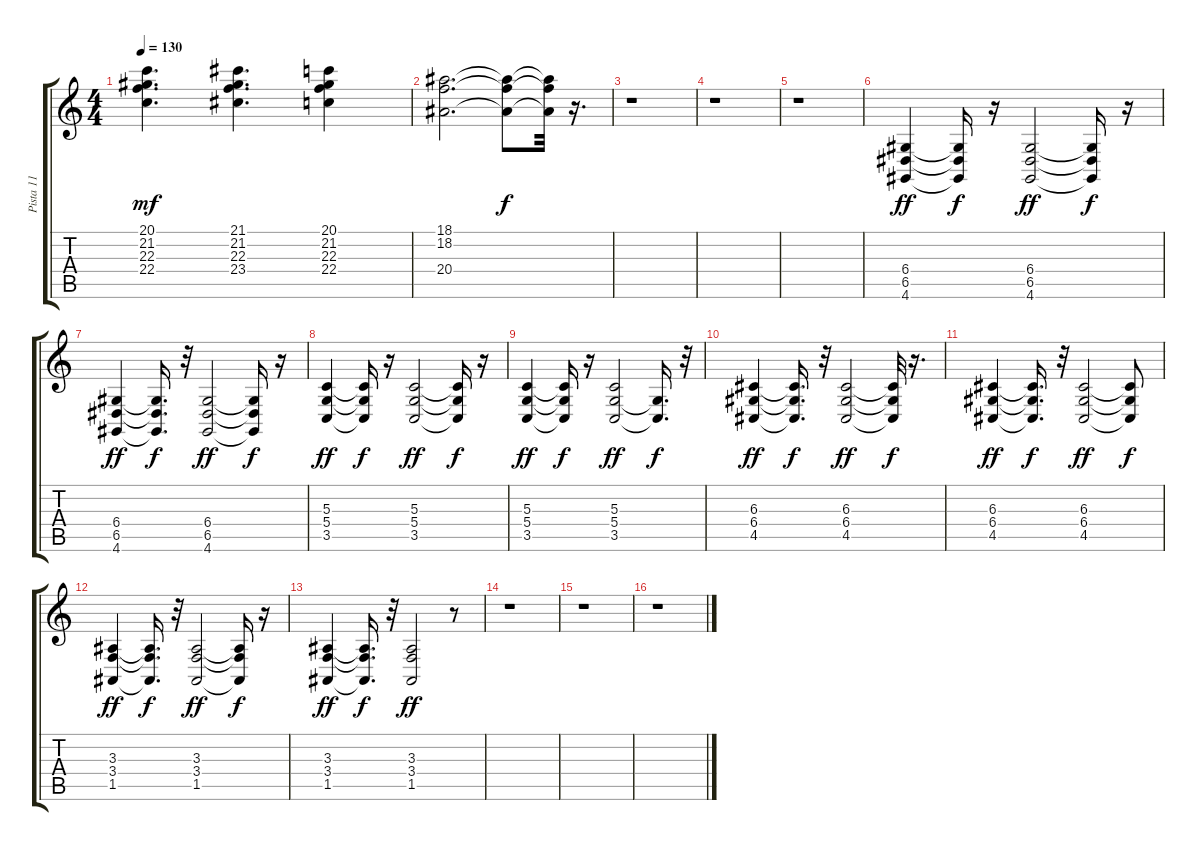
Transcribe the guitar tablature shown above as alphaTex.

\track ("Pista 11" "Pista 11") {instrument acousticgrandpiano}
\staff {score tabs}
\tuning (E4 B3 G3 D3 A2 E2) {hide}
\ts (4 4)
\tempo 130
\clef g2
\ks c
(20.1 21.2 22.3 22.4).4{d dy mf} (21.1 21.2 22.3 23.4).4{d} (20.1 21.2 22.3 22.4).4 |
(18.1 18.2 20.4).2{d} (18.1{t} 18.2{t} 20.4{t}).8{dy f} (18.1{t} 18.2{t} 20.4{t}).32 r.16{d} |
r.1 |
r.1 |
r.1 |
(6.4 6.5 4.6).4{dy ff} (6.4{t} 6.5{t} 4.6{t}).16{dy f} r.16 (6.4 6.5 4.6).2{dy ff} (6.4{t} 6.5{t} 4.6{t}).16{dy f} r.16 |
(6.4 6.5 4.6).4{dy ff} (6.4{t} 6.5{t} 4.6{t}).16{d dy f} r.32 (6.4 6.5 4.6).2{dy ff} (6.4{t} 6.5{t} 4.6{t}).16{dy f} r.16 |
(5.3 5.4 3.5).4{dy ff} (5.3{t} 5.4{t} 3.5{t}).16{dy f} r.16 (5.3 5.4 3.5).2{dy ff} (5.3{t} 5.4{t} 3.5{t}).16{dy f} r.16 |
(5.3 5.4 3.5).4{dy ff} (5.3{t} 5.4{t} 3.5{t}).16{dy f} r.16 (5.3 5.4 3.5).2{dy ff} (5.4{t} 3.5{t}).16{d dy f} r.32 |
(6.3 6.4 4.5).4{dy ff} (6.3{t} 6.4{t} 4.5{t}).16{d dy f} r.32 (6.3 6.4 4.5).2{dy ff} (6.3{t} 6.4{t} 4.5{t}).32{dy f} r.16{d} |
(6.3 6.4 4.5).4{dy ff} (6.3{t} 6.4{t} 4.5{t}).16{d dy f} r.32 (6.3 6.4 4.5).2{dy ff} (6.3{t} 6.4{t} 4.5{t}).8{dy f} |
(3.3 3.4 1.5).4{dy ff} (3.3{t} 3.4{t} 1.5{t}).16{d dy f} r.32 (3.3 3.4 1.5).2{dy ff} (3.3{t} 3.4{t} 1.5{t}).16{dy f} r.16 |
(3.3 3.4 1.5).4{dy ff} (3.3{t} 3.4{t} 1.5{t}).16{d dy f} r.32 (3.3 3.4 1.5).2{dy ff} r.8 |
r.1 |
r.1 |
r.1
